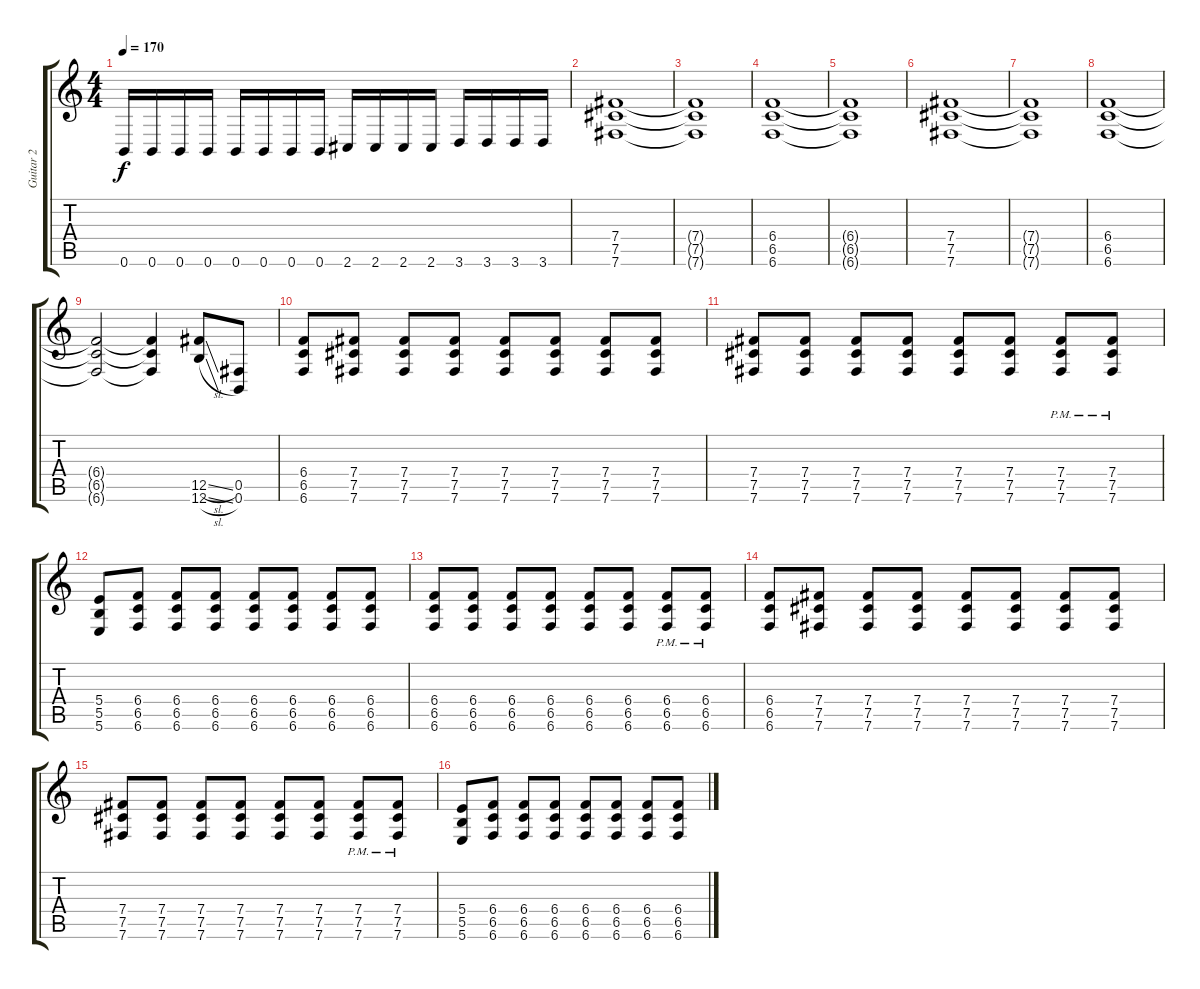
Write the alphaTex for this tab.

\track ("Guitar 2" "Guitar 2") {instrument overdrivenguitar}
\staff {score tabs}
\tuning (Db4 Ab3 E3 B2 Gb2 B1) {hide}
\ts (4 4)
\tempo 170
\clef g2
\ks c
0.6.16{dy f} 0.6.16 0.6.16 0.6.16 0.6.16 0.6.16 0.6.16 0.6.16 2.6.16 2.6.16 2.6.16 2.6.16 3.6.16 3.6.16 3.6.16 3.6.16 |
(7.4 7.5 7.6).1 |
(7.4{t} 7.5{t} 7.6{t}).1 |
(6.4 6.5 6.6).1 |
(6.4{t} 6.5{t} 6.6{t}).1 |
(7.4 7.5 7.6).1 |
(7.4{t} 7.5{t} 7.6{t}).1 |
(6.4 6.5 6.6).1 |
(6.4{t} 6.5{t} 6.6{t}).2 (6.4{t} 6.5{t} 6.6{t}).4 (12.5{sl} 12.6{sl}).8 (0.5 0.6).8 |
(6.4 6.5 6.6).8 (7.4 7.5 7.6).8 (7.4 7.5 7.6).8 (7.4 7.5 7.6).8 (7.4 7.5 7.6).8 (7.4 7.5 7.6).8 (7.4 7.5 7.6).8 (7.4 7.5 7.6).8 |
(7.4 7.5 7.6).8 (7.4 7.5 7.6).8 (7.4 7.5 7.6).8 (7.4 7.5 7.6).8 (7.4 7.5 7.6).8 (7.4 7.5 7.6).8 (7.4{pm} 7.5{pm} 7.6{pm}).8 (7.4{pm} 7.5{pm} 7.6{pm}).8 |
(5.4 5.5 5.6).8 (6.4 6.5 6.6).8 (6.4 6.5 6.6).8 (6.4 6.5 6.6).8 (6.4 6.5 6.6).8 (6.4 6.5 6.6).8 (6.4 6.5 6.6).8 (6.4 6.5 6.6).8 |
(6.4 6.5 6.6).8 (6.4 6.5 6.6).8 (6.4 6.5 6.6).8 (6.4 6.5 6.6).8 (6.4 6.5 6.6).8 (6.4 6.5 6.6).8 (6.4{pm} 6.5{pm} 6.6{pm}).8 (6.4{pm} 6.5{pm} 6.6{pm}).8 |
(6.4 6.5 6.6).8 (7.4 7.5 7.6).8 (7.4 7.5 7.6).8 (7.4 7.5 7.6).8 (7.4 7.5 7.6).8 (7.4 7.5 7.6).8 (7.4 7.5 7.6).8 (7.4 7.5 7.6).8 |
(7.4 7.5 7.6).8 (7.4 7.5 7.6).8 (7.4 7.5 7.6).8 (7.4 7.5 7.6).8 (7.4 7.5 7.6).8 (7.4 7.5 7.6).8 (7.4{pm} 7.5{pm} 7.6{pm}).8 (7.4{pm} 7.5{pm} 7.6{pm}).8 |
(5.4 5.5 5.6).8 (6.4 6.5 6.6).8 (6.4 6.5 6.6).8 (6.4 6.5 6.6).8 (6.4 6.5 6.6).8 (6.4 6.5 6.6).8 (6.4 6.5 6.6).8 (6.4 6.5 6.6).8
